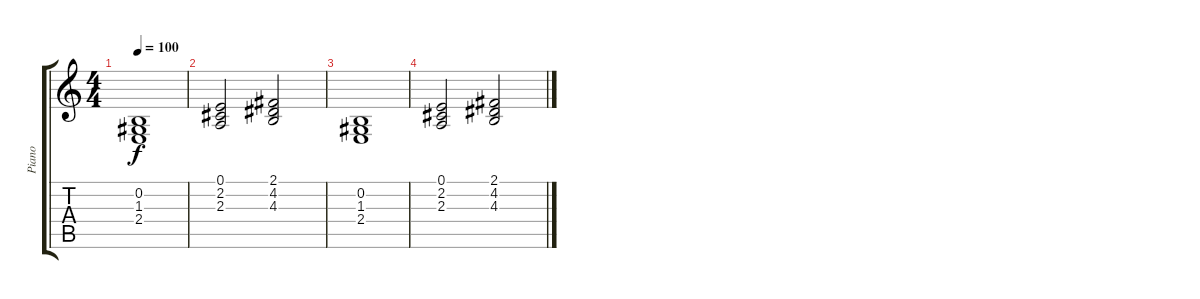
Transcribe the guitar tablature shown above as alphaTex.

\track ("Piano" "Piano") {instrument acousticgrandpiano}
\staff {score tabs}
\tuning (E4 B3 G3 D3 A2 E2) {hide}
\ts (4 4)
\tempo 100
\clef g2
\ks c
(0.2 1.3 2.4).1{dy f} |
(0.1 2.2 2.3).2 (2.1 4.2 4.3).2 |
(0.2 1.3 2.4).1 |
(0.1 2.2 2.3).2 (2.1 4.2 4.3).2
